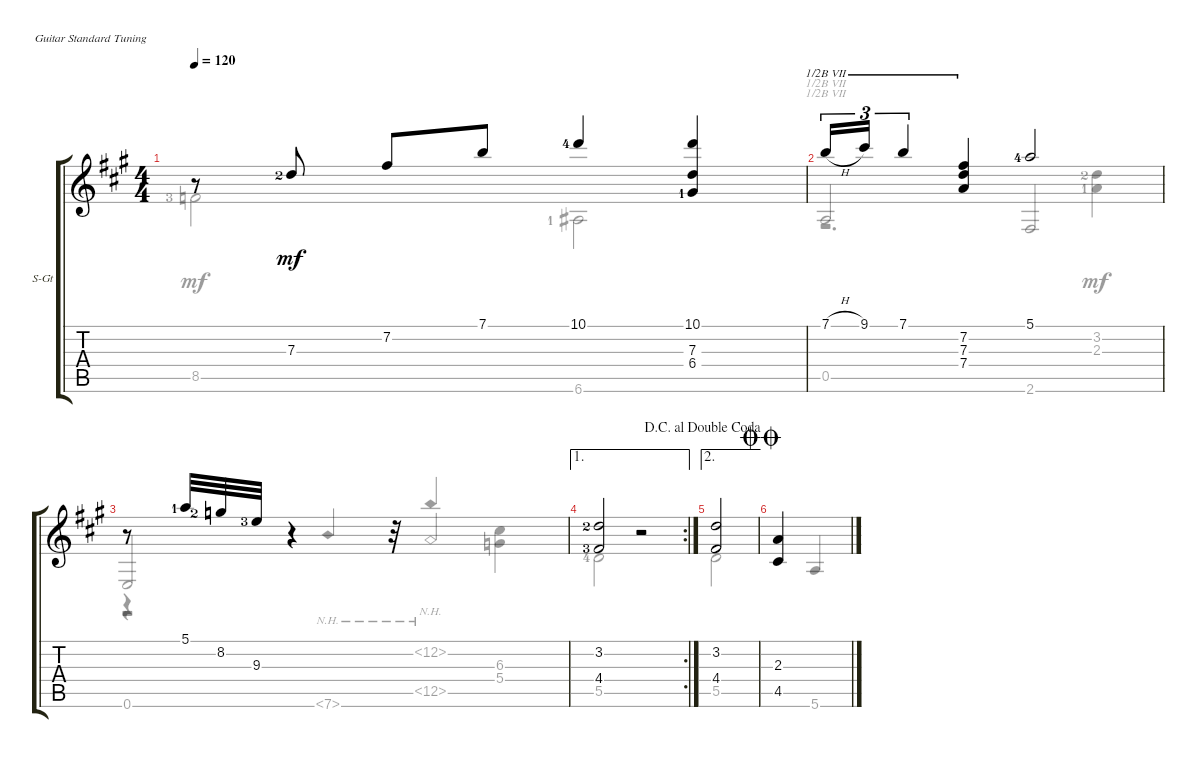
\defaultSystemsLayout 4
\bracketExtendMode groupsimilarinstruments
\firstSystemTrackNameOrientation horizontal
\otherSystemsTrackNameOrientation horizontal
\track ("Steel Guitar" "S-Gt") {instrument acousticguitarsteel}
\staff {score tabs}
\tuning (E4 B3 G3 D3 A2 E2)
\voice
\ts (4 4)
\tempo 120
\clef g2
\scale
0.345515
\ks a
r.8{dy mf} 7.3{lf 3}.8 7.2.8 7.1.8 10.1{lf 5}.4 (10.1 7.3 6.4{lf 2}).4 |
\scale
0.654485 7.1{h}.16{tu (3 2) barre (7 half)} 9.1.16{tu (3 2) barre (7 half)} 7.1.4{tu (3 2) barre (7 half)} (7.2 7.3 7.4).4{barre (7 half)} 5.1{lf 5}.2 |
\scale
0.86119 r.8 5.1{lf 2}.32 8.2{lf 3}.32 9.3{lf 4}.32 r.4 r.32 |
\ae 1
\rc 2
\scale
0.13881 (3.2{lf 3} 4.4{lf 4}).2 r.2 |
\ae 2
\jump dacapoaldoublecoda
\scale
0.5 (3.2 4.4).2 |
\jump doublecoda
\scale
0.5 (2.3 4.5).4
\voice
\clef g2
\ottava regular
\simile none
\scale
0.345515
\ks a
8.5{lf 4}.2{dy mf} 6.6{lf 2}.2 |
\scale
0.654485 0.5.2{barre (7 half) beam invert} 2.6.2{beam invert} |
\scale
0.86119 0.6.2{beam invert} 12.5{nh}.2{beam invert} |
\scale
0.13881 5.5{lf 5}.2 |
\scale
0.5 5.5.2 |
\scale
0.5
\voice
\clef g2
\ottava regular
\simile none
\scale
0.345515
\ks a
|
\scale
0.654485 r.2{d barre (7 half)} (3.2{lf 3} 2.3{lf 2}).4 |
\scale
0.86119 r.4 7.6{nh}.4 12.2{nh}.4{beam invert} (6.3 5.4).4 |
\scale
0.13881 |
\scale
0.5 |
\scale
0.5 5.6.4{beam invert}
\voice
\clef g2
\ottava regular
\simile none
\scale
0.345515
\ks a
|
\scale
0.654485 |
\scale
0.86119 r.2 |
\scale
0.13881 |
\scale
0.5 |
\scale
0.5
